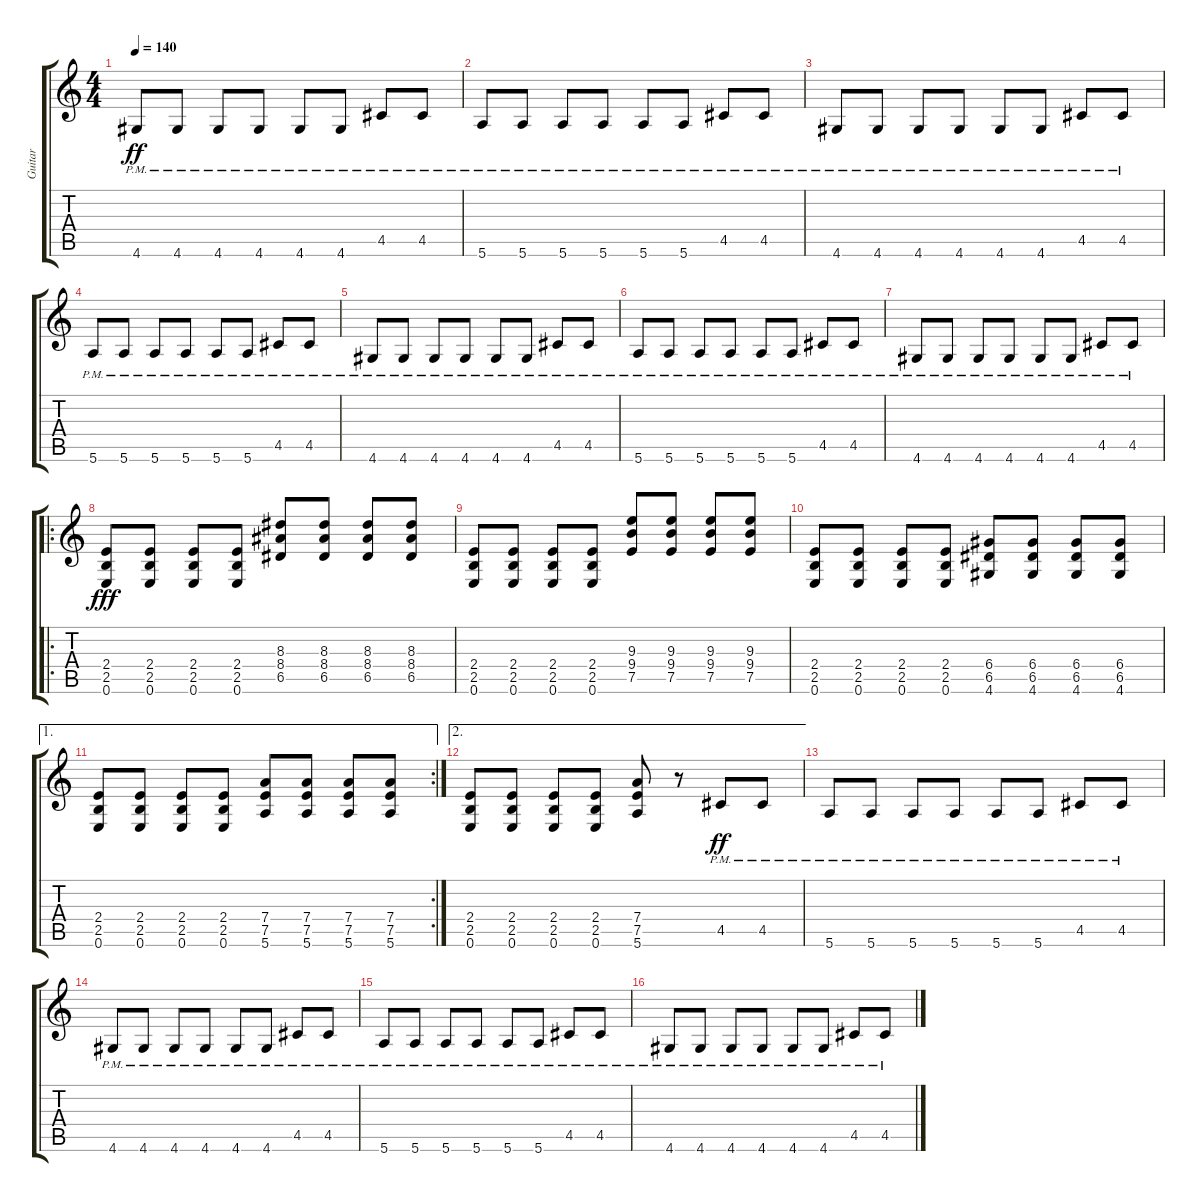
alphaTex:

\track ("Guitar" "Guitar") {instrument distortionguitar}
\staff {score tabs}
\tuning (E4 B3 G3 D3 A2 E2) {hide}
\ts (4 4)
\tempo 140
\clef g2
\ks c
4.6{pm}.8{dy ff} 4.6{pm}.8 4.6{pm}.8 4.6{pm}.8 4.6{pm}.8 4.6{pm}.8 4.5{pm}.8 4.5{pm}.8 |
5.6{pm}.8 5.6{pm}.8 5.6{pm}.8 5.6{pm}.8 5.6{pm}.8 5.6{pm}.8 4.5{pm}.8 4.5{pm}.8 |
4.6{pm}.8 4.6{pm}.8 4.6{pm}.8 4.6{pm}.8 4.6{pm}.8 4.6{pm}.8 4.5{pm}.8 4.5{pm}.8 |
5.6{pm}.8 5.6{pm}.8 5.6{pm}.8 5.6{pm}.8 5.6{pm}.8 5.6{pm}.8 4.5{pm}.8 4.5{pm}.8 |
4.6{pm}.8 4.6{pm}.8 4.6{pm}.8 4.6{pm}.8 4.6{pm}.8 4.6{pm}.8 4.5{pm}.8 4.5{pm}.8 |
5.6{pm}.8 5.6{pm}.8 5.6{pm}.8 5.6{pm}.8 5.6{pm}.8 5.6{pm}.8 4.5{pm}.8 4.5{pm}.8 |
4.6{pm}.8 4.6{pm}.8 4.6{pm}.8 4.6{pm}.8 4.6{pm}.8 4.6{pm}.8 4.5{pm}.8 4.5{pm}.8 |
\ro
(2.4 2.5 0.6).8{dy fff} (2.4 2.5 0.6).8 (2.4 2.5 0.6).8 (2.4 2.5 0.6).8 (8.3 8.4 6.5).8 (8.3 8.4 6.5).8 (8.3 8.4 6.5).8 (8.3 8.4 6.5).8 |
(2.4 2.5 0.6).8 (2.4 2.5 0.6).8 (2.4 2.5 0.6).8 (2.4 2.5 0.6).8 (9.3 9.4 7.5).8 (9.3 9.4 7.5).8 (9.3 9.4 7.5).8 (9.3 9.4 7.5).8 |
(2.4 2.5 0.6).8 (2.4 2.5 0.6).8 (2.4 2.5 0.6).8 (2.4 2.5 0.6).8 (6.4 6.5 4.6).8 (6.4 6.5 4.6).8 (6.4 6.5 4.6).8 (6.4 6.5 4.6).8 |
\ae 1
\rc 2
(2.4 2.5 0.6).8 (2.4 2.5 0.6).8 (2.4 2.5 0.6).8 (2.4 2.5 0.6).8 (7.4 7.5 5.6).8 (7.4 7.5 5.6).8 (7.4 7.5 5.6).8 (7.4 7.5 5.6).8 |
\ae 2
(2.4 2.5 0.6).8 (2.4 2.5 0.6).8 (2.4 2.5 0.6).8 (2.4 2.5 0.6).8 (7.4 7.5 5.6).8 r.8 4.5{pm}.8{dy ff} 4.5{pm}.8 |
5.6{pm}.8 5.6{pm}.8 5.6{pm}.8 5.6{pm}.8 5.6{pm}.8 5.6{pm}.8 4.5{pm}.8 4.5{pm}.8 |
4.6{pm}.8 4.6{pm}.8 4.6{pm}.8 4.6{pm}.8 4.6{pm}.8 4.6{pm}.8 4.5{pm}.8 4.5{pm}.8 |
5.6{pm}.8 5.6{pm}.8 5.6{pm}.8 5.6{pm}.8 5.6{pm}.8 5.6{pm}.8 4.5{pm}.8 4.5{pm}.8 |
4.6{pm}.8 4.6{pm}.8 4.6{pm}.8 4.6{pm}.8 4.6{pm}.8 4.6{pm}.8 4.5{pm}.8 4.5{pm}.8
